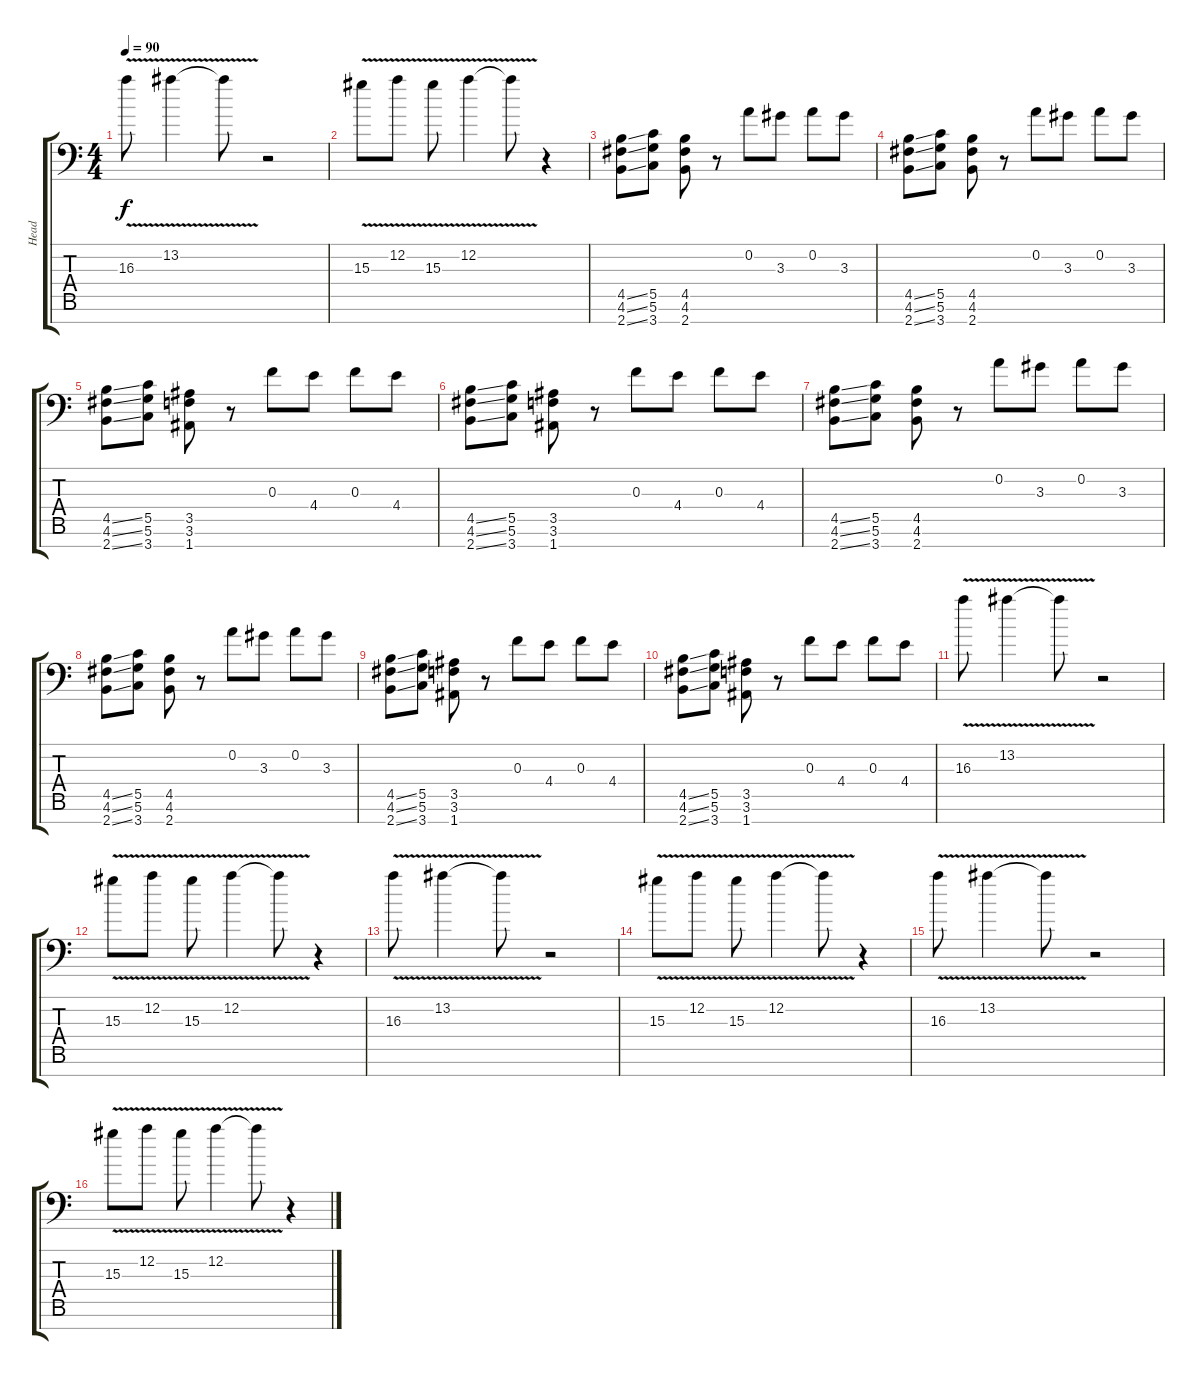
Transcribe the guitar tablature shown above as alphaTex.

\track ("Head" "Head") {instrument distortionguitar}
\staff {score tabs}
\tuning (D4 A3 F3 C3 G2 D2 A1) {hide}
\ts (4 4)
\tempo 90
\clef f4
\ks c
16.3{v}.8{dy f} 13.2{v}.4 13.2{t}.8 r.2 |
15.3{v}.8 12.2{v}.8 15.3{v}.8 12.2{v}.4 12.2{t}.8 r.4 |
(4.5{ss} 4.6{ss} 2.7{ss}).8{volume 13} (5.5 5.6 3.7).8 (4.5 4.6 2.7).8 r.8 0.2.8 3.3.8 0.2.8 3.3.8 |
(4.5{ss} 4.6{ss} 2.7{ss}).8{volume 13} (5.5 5.6 3.7).8 (4.5 4.6 2.7).8 r.8 0.2.8 3.3.8 0.2.8 3.3.8 |
(4.5{ss} 4.6{ss} 2.7{ss}).8{volume 13} (5.5 5.6 3.7).8 (3.5 3.6 1.7).8 r.8 0.3.8 4.4.8 0.3.8 4.4.8 |
(4.5{ss} 4.6{ss} 2.7{ss}).8{volume 13} (5.5 5.6 3.7).8 (3.5 3.6 1.7).8 r.8 0.3.8 4.4.8 0.3.8 4.4.8 |
(4.5{ss} 4.6{ss} 2.7{ss}).8{volume 13} (5.5 5.6 3.7).8 (4.5 4.6 2.7).8 r.8 0.2.8 3.3.8 0.2.8 3.3.8 |
(4.5{ss} 4.6{ss} 2.7{ss}).8{volume 13} (5.5 5.6 3.7).8 (4.5 4.6 2.7).8 r.8 0.2.8 3.3.8 0.2.8 3.3.8 |
(4.5{ss} 4.6{ss} 2.7{ss}).8{volume 13} (5.5 5.6 3.7).8 (3.5 3.6 1.7).8 r.8 0.3.8 4.4.8 0.3.8 4.4.8 |
(4.5{ss} 4.6{ss} 2.7{ss}).8{volume 13} (5.5 5.6 3.7).8 (3.5 3.6 1.7).8 r.8 0.3.8 4.4.8 0.3.8 4.4.8 |
16.3{v}.8{volume 9} 13.2{v}.4 13.2{t}.8 r.2 |
15.3{v}.8 12.2{v}.8 15.3{v}.8 12.2{v}.4 12.2{t}.8 r.4 |
16.3{v}.8 13.2{v}.4 13.2{t}.8 r.2 |
15.3{v}.8 12.2{v}.8 15.3{v}.8 12.2{v}.4 12.2{t}.8 r.4 |
16.3{v}.8 13.2{v}.4 13.2{t}.8 r.2 |
15.3{v}.8 12.2{v}.8 15.3{v}.8 12.2{v}.4 12.2{t}.8 r.4
